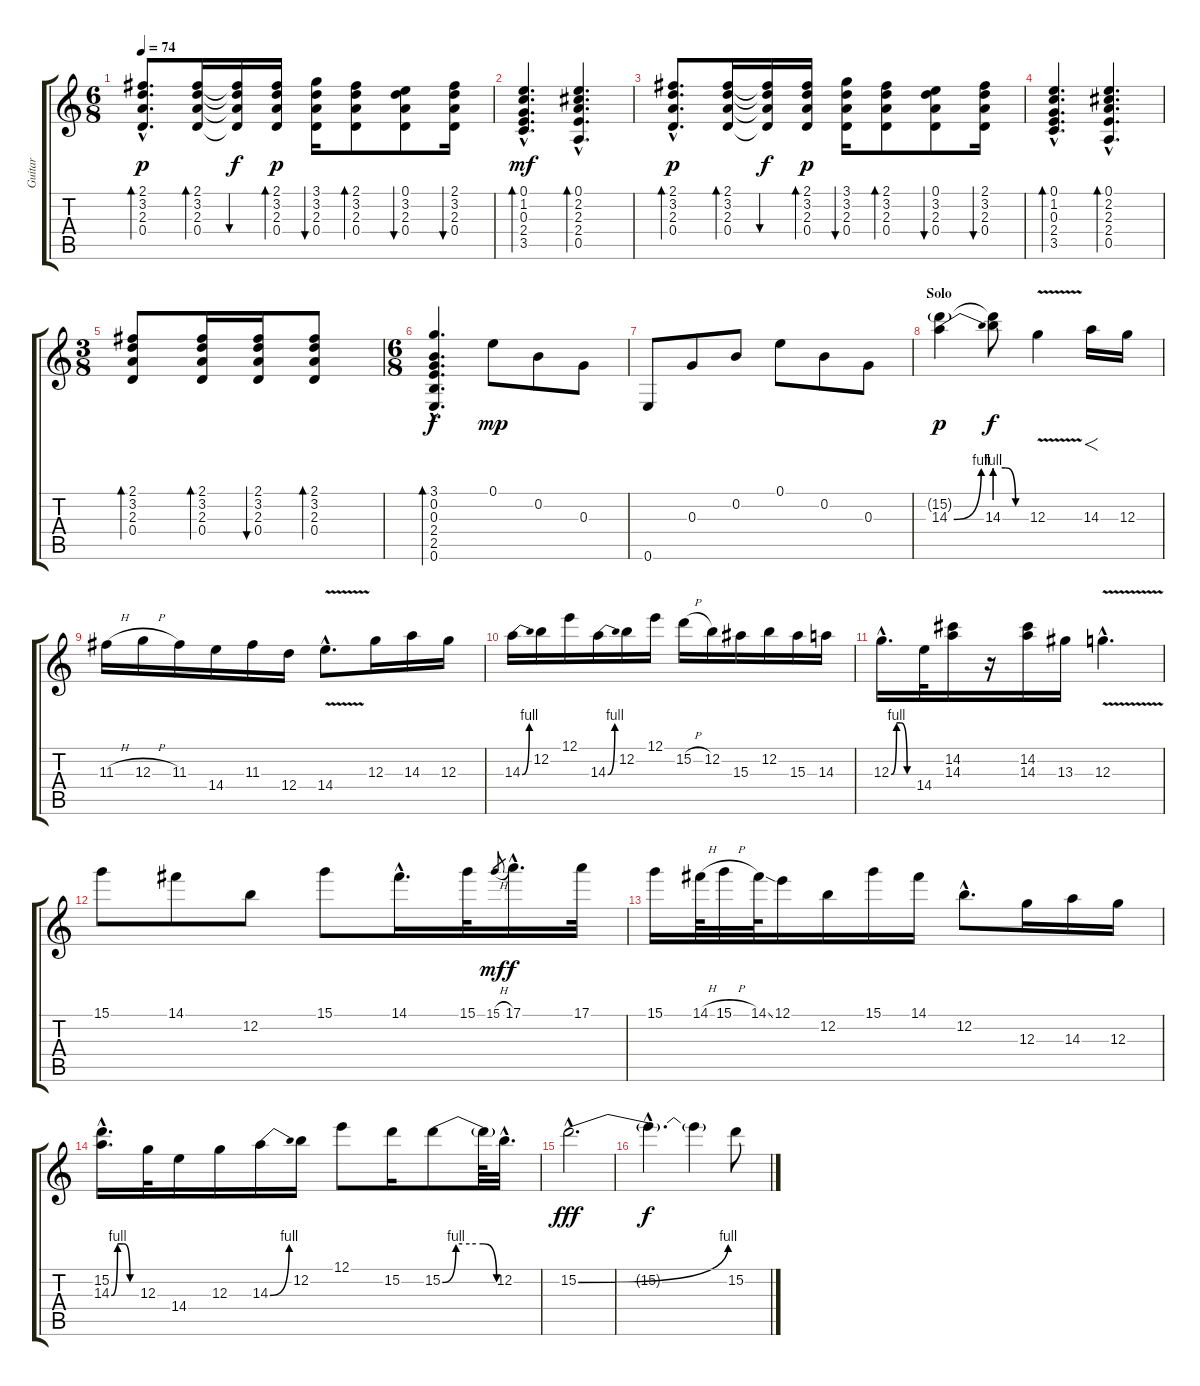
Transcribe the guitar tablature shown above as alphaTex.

\track ("Guitar" "Guitar") {instrument acousticguitarsteel}
\staff {score tabs}
\tuning (E4 B3 G3 D3 A2 E2) {hide}
\ts (6 8)
\tempo 74
\clef g2
\ks c
(2.1{hac} 3.2{hac} 2.3{hac} 0.4{hac}).8{d bd 60 dy p} (2.1 3.2 2.3 0.4).16{bd 60} (2.1{t} 3.2{t} 2.3{t} 0.4{t}).16{bu 60 dy f} (2.1 3.2 2.3 0.4).16{bd 60 dy p} (3.1 3.2 2.3 0.4).16{bu 60} (2.1 3.2 2.3 0.4).8{bd 60} (0.1 3.2 2.3 0.4).8{bu 60} (2.1 3.2 2.3 0.4).16{bu 60} |
(0.1{hac} 1.2{hac} 0.3{hac} 2.4{hac} 3.5{hac}).4{d bd 60 dy mf} (0.1{hac} 2.2{hac} 2.3{hac} 2.4{hac} 0.5{hac}).4{d bd 60} |
(2.1{hac} 3.2{hac} 2.3{hac} 0.4{hac}).8{d bd 60 dy p} (2.1 3.2 2.3 0.4).16{bd 60} (2.1{t} 3.2{t} 2.3{t} 0.4{t}).16{bu 60 dy f} (2.1 3.2 2.3 0.4).16{bd 60 dy p} (3.1 3.2 2.3 0.4).16{bu 60} (2.1 3.2 2.3 0.4).8{bd 60} (0.1 3.2 2.3 0.4).8{bu 60} (2.1 3.2 2.3 0.4).16{bu 60} |
(0.1{hac} 1.2{hac} 0.3{hac} 2.4{hac} 3.5{hac}).4{d bd 60} (0.1{hac} 2.2{hac} 2.3{hac} 2.4{hac} 0.5{hac}).4{d bd 60} |
\ts (3 8)
(2.1 3.2 2.3 0.4).8{bd 120} (2.1 3.2 2.3 0.4).16{bd 120} (2.1 3.2 2.3 0.4).16{bu 120} (2.1 3.2 2.3 0.4).8{bd 120} |
\ts (6 8)
(3.1{hac} 0.2{hac} 0.3{hac} 2.4{hac} 2.5{hac} 0.6{hac}).4{d bd 60 dy f} 0.1.8{dy mp} 0.2.8 0.3.8 |
0.6.8 0.3.8 0.2.8 0.1.8 0.2.8 0.3.8 |
\section ("" "Solo")
(15.2{g} 14.3{be (bend 0 0 60 4)}).4{dy p} (15.2{t} 14.3{be (custom 0 4 20 4 40 0 60 0)}).8{dy f} 12.3{v}.4 14.3.16{f} 12.3.16 |
11.3{h}.16 12.3{h}.16 11.3.16 14.4.16 11.3.16 12.4.16 14.4{v hac}.8{d} 12.3.16 14.3.16 12.3.16 |
14.3{be (bend 0 0 60 4)}.16 12.2.16 12.1.16 14.3{be (bend 0 0 60 4)}.16 12.2.16 12.1.16 15.2{h}.16 12.2.16 15.3.16 12.2.16 15.3.16 14.3.16 |
12.3{be (custom 0 0 15 4 27 4 45 0 60 0) hac}.16{d} 14.4.32 (14.2 14.3).16 r.16 (14.2 14.3).16 13.3.16 12.3{v hac}.4{d} |
15.1.8 14.1.8 12.2.8 15.1.8 14.1{hac}.16{d} 15.1.32 15.1{h}.8{gr dy mf} 17.1{hac}.16{d dy f} 17.1.32 |
15.1.16 14.1{h}.64 15.1{h}.32 14.1{ss}.64 12.1.16 12.2.16 15.1.16 14.1.16 12.2{hac}.8{d} 12.3.16 14.3.16 12.3.16 |
(15.2{hac} 14.3{be (custom 0 0 15 4 30 4 45 0 60 0) hac}).16{d} 12.3.32 14.4.16 12.3.16 14.3{be (bend 0 0 60 4)}.16 12.2.16 12.1.8 15.2.16 15.2{be (custom 0 0 15 4 30 4 45 4 60 0)}.8 15.2{t}.64 12.2{hac}.32{d} |
15.2{be (bend 0 0 60 4) hac}.2{d dy fff} |
15.2{hac t}.4{d dy f} 15.2{t}.4 15.2.8
